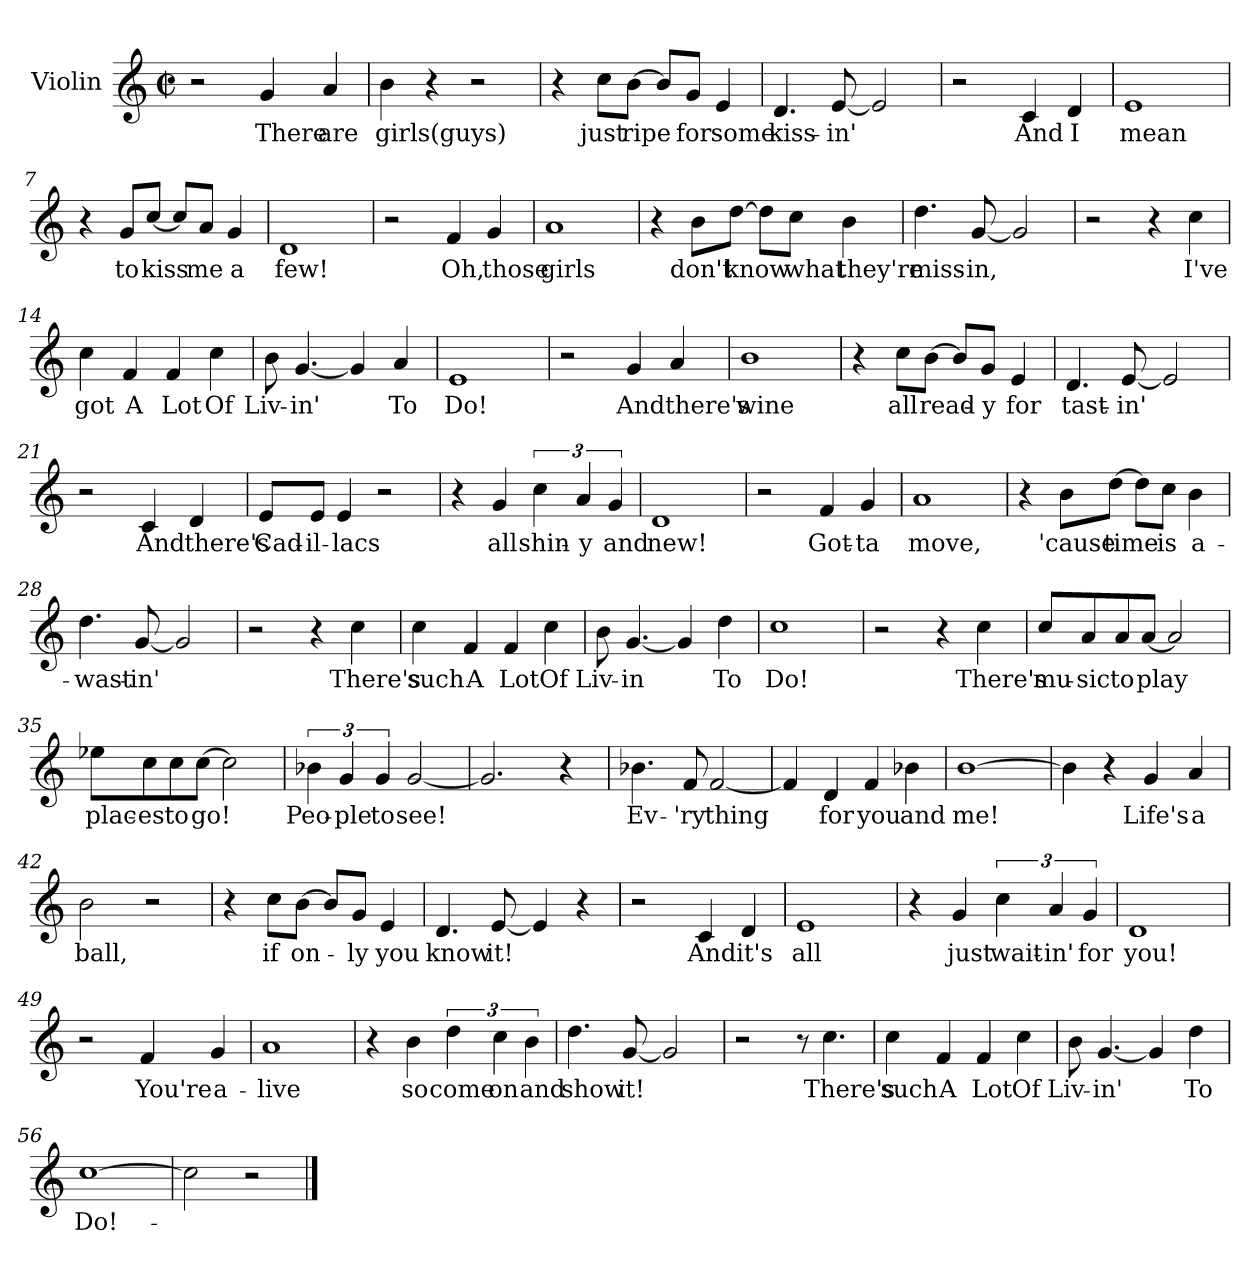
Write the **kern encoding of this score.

**kern	**text
*part1	*part1
*staff1	*staff1
*I"Violin	*
*I'Vln	*
*clefG2	*
*k[]	*
*C:	*
*M2/2	*
*met(c|)	*
=1	=1
2r	.
4g/	There
4a/	are
=2	=2
4b\	girls(guys)
4r	.
2r	.
=3	=3
4r	.
8cc\L	just
[8b\J	ripe
8b/L]	.
8g/J	for
4e/	some
=4	=4
4.d/	kiss-
[8e/	-in'
2e/]	.
=5	=5
2r	.
4c/	And
4d/	I
=6	=6
1e	mean
!!LO:LB:g=z
=7	=7
4r	.
8g/L	to
[8cc/J	kiss
8cc/L]	.
8a/J	me
4g/	a
=8	=8
1d	few!
=9	=9
2r	.
4f/	Oh,
4g/	those
=10	=10
1a	girls
=11	=11
4r	.
8b\L	don't
[8dd\J	know
8dd\L]	.
8cc\J	what
4b\	they're
=12	=12
4.dd\	miss-
[8g/	-in,
2g/]	.
!!LO:LB:g=z
=13	=13
2r	.
4r	.
4cc\	I've
=14	=14
4cc\	got
4f/	A
4f/	Lot
4cc\	Of
=15	=15
8b\	Liv-
[4.g/	-in'
4g/]	.
4a/	To
=16	=16
1e	Do!
=17	=17
2r	.
4g/	And
4a/	there's
=18	=18
1b	wine
!!LO:LB:g=z
=19	=19
4r	.
8cc\L	all
[8b\J	read-
8b/L]	.
8g/J	-y
4e/	for
=20	=20
4.d/	tast-
[8e/	-in'
2e/]	.
=21	=21
2r	.
4c/	And
4d/	there's
=22	=22
8e/L	Cad-
8e/J	-il-
4e/	-lacs
2r	.
=23	=23
4r	.
4g/	all
6cc\	shin-
6a/	-y
6g/	and
=24	=24
1d	new!
!!LO:LB:g=z
=25	=25
2r	.
4f/	Got-
4g/	-ta
=26	=26
1a	move,
=27	=27
4r	.
8b\L	'cause
[8dd\J	time
8dd\L]	.
8cc\J	is
4b\	a-
=28	=28
4.dd\	-wast-
[8g/	-in'
2g/]	.
=29	=29
2r	.
4r	.
4cc\	There's
=30	=30
4cc\	such
4f/	A
4f/	Lot
4cc\	Of
!!LO:LB:g=z
=31	=31
8b\	Liv-
[4.g/	-in
4g/]	.
4dd\	To
=32	=32
1cc	Do!
=33	=33
2r	.
4r	.
4cc\	There's
=34	=34
8cc/L	mu-
8a/	-sic
8a/	to
[8a/J	play
2a/]	.
=35	=35
8ee-X\L	plac-
8cc\	-es
8cc\	to
[8cc\J	go!
2cc\]	.
=36	=36
6b-X\	Peo-
6g/	-ple
6g/	to
[2g/	see!
=37	=37
2.g/]	.
4r	.
=38	=38
4.b-X\	Ev-
8f/	-'ry
[2f/	thing
!!LO:LB:g=z
=39	=39
4f/]	.
4d/	for
4f/	you
4b-X\	and
=40	=40
[1b	me!
=41	=41
4b\]	.
4r	.
4g/	Life's
4a/	a
=42	=42
2b\	ball,
2r	.
=43	=43
4r	.
8cc\L	if
[8b\J	on-
8b/L]	.
8g/J	-ly
4e/	you
=44	=44
4.d/	know
[8e/	it!
4e/]	.
4r	.
=45	=45
2r	.
4c/	And
4d/	it's
=46	=46
1e	all
!!LO:LB:g=z
=47	=47
4r	.
4g/	just
6cc\	wait-
6a/	-in'
6g/	for
=48	=48
1d	you!
=49	=49
2r	.
4f/	You're
4g/	a-
=50	=50
1a	-live
=51	=51
4r	.
4b\	so
6dd\	come
6cc\	on
6b\	and
=52	=52
4.dd\	show
[8g/	it!
2g/]	.
=53	=53
2r	.
8r	.
4.cc\	There's
!!LO:LB:g=z
=54	=54
4cc\	such
4f/	A
4f/	Lot
4cc\	Of
=55	=55
8b\	Liv-
[4.g/	-in'
4g/]	.
4dd\	To
=56	=56
[1cc	Do!-
=57	=57
2cc\]	.
2r	.
==	==
*-	*-
